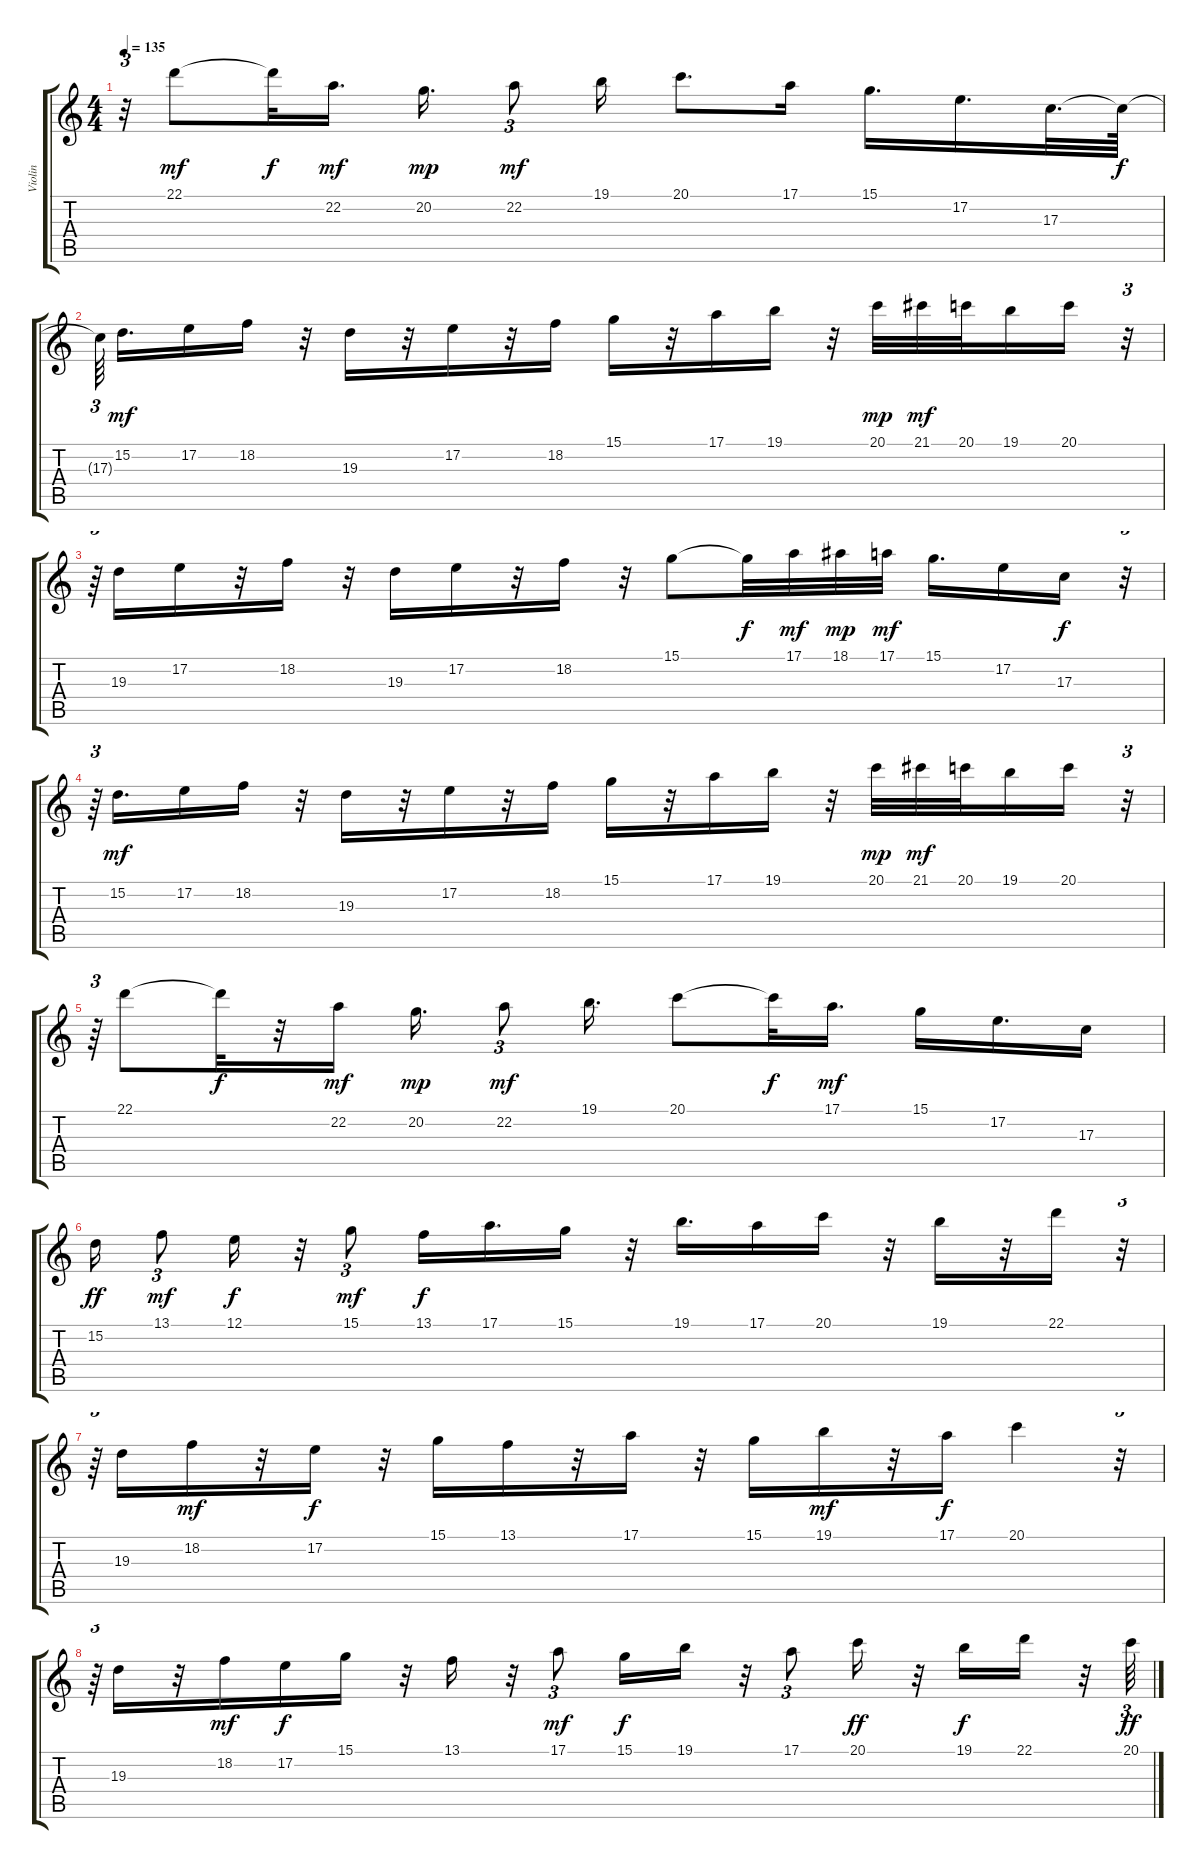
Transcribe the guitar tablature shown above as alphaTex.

\track ("Violin" "Violin") {instrument violin}
\staff {score tabs}
\tuning (E4 B3 G3 D3 A2 E2) {hide}
\ts (4 4)
\tempo 135
\clef g2
\ks c
r.32{tu (3 2) dy mf} 22.1.8 22.1{t}.32{dy f} 22.2.16{d dy mf} 20.2.16{d dy mp} 22.2.8{tu (3 2) dy mf} 19.1.16 20.1.8{d} 17.1.16 15.1.16{d} 17.2.16{d} 17.3.32{d} 17.3{t}.64{dy f} |
17.3{t}.64{tu (3 2) beam splitsecondary} 15.2.16{d dy mf} 17.2.16 18.2.16 r.32 19.3.16 r.32 17.2.16 r.32 18.2.16 15.1.16 r.32 17.1.16 19.1.16 r.32 20.1.32{dy mp} 21.1.32{dy mf} 20.1.32 19.1.16 20.1.16 r.32{tu (3 2)} |
r.64{tu (3 2)} 19.3.16 17.2.16 r.32 18.2.16 r.32 19.3.16 17.2.16 r.32 18.2.16 r.32 15.1.8 15.1{t}.32{dy f} 17.1.32{dy mf} 18.1.32{dy mp} 17.1.32{dy mf} 15.1.16{d} 17.2.16 17.3.16{dy f} r.32{tu (3 2)} |
r.64{tu (3 2)} 15.2.16{d dy mf} 17.2.16 18.2.16 r.32 19.3.16 r.32 17.2.16 r.32 18.2.16 15.1.16 r.32 17.1.16 19.1.16 r.32 20.1.32{dy mp} 21.1.32{dy mf} 20.1.32 19.1.16 20.1.16 r.32{tu (3 2)} |
r.64{tu (3 2)} 22.1.8 22.1{t}.32{dy f} r.32 22.2.16{dy mf} 20.2.16{d dy mp} 22.2.8{tu (3 2) dy mf} 19.1.16{d} 20.1.8 20.1{t}.32{dy f} 17.1.16{d dy mf} 15.1.16 17.2.16{d} 17.3.16 |
15.2.16{dy ff} 13.1.8{tu (3 2) dy mf} 12.1.16{dy f} r.32 15.1.8{tu (3 2) dy mf} 13.1.16{dy f} 17.1.16{d} 15.1.16 r.32 19.1.16{d} 17.1.16 20.1.16 r.32 19.1.16 r.32 22.1.16 r.32{tu (3 2)} |
r.64{tu (3 2)} 19.3.16 18.2.16{dy mf} r.32 17.2.16{dy f} r.32 15.1.16 13.1.16 r.32 17.1.16 r.32 15.1.16 19.1.16{dy mf} r.32 17.1.16{dy f} 20.1.4 r.32{tu (3 2)} |
r.64{tu (3 2)} 19.3.16 r.32 18.2.16{dy mf} 17.2.16{dy f} 15.1.16 r.32 13.1.16 r.32 17.1.8{tu (3 2) dy mf} 15.1.16{dy f} 19.1.16 r.32 17.1.8{tu (3 2)} 20.1.16{dy ff} r.32 19.1.16{dy f} 22.1.16 r.32 20.1.64{tu (3 2) dy ff}
